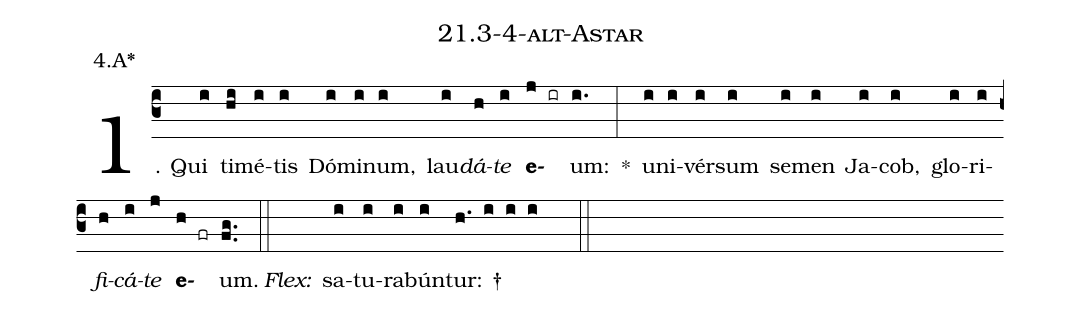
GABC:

name: 21.3-4-alt-Astar;
annotation: 4.A*;
%%
(c3)1. Qui(i) ti(hi)mé(i)tis(i) Dó(i)mi(i)num,(i) lau(i)<i>dá</i>(h)<i>te</i>(i) <b>e</b>(j ir)um:(i.) *(:) u(i)ni(i)vér(i)sum(i) se(i)men(i) Ja(i)cob,(i) glo(i)ri(i)<i>fi</i>(h)<i>cá</i>(i)<i>te</i>(j) <b>e</b>(h fr)um.(fg..) (::)
<i>Flex:</i>()  sa(i)tu(i)ra(i)bún(i)tur: †(h. i i i  ::)

%E(i) u(h) o(i) u(j) a(h) e.(fg..) (::)
